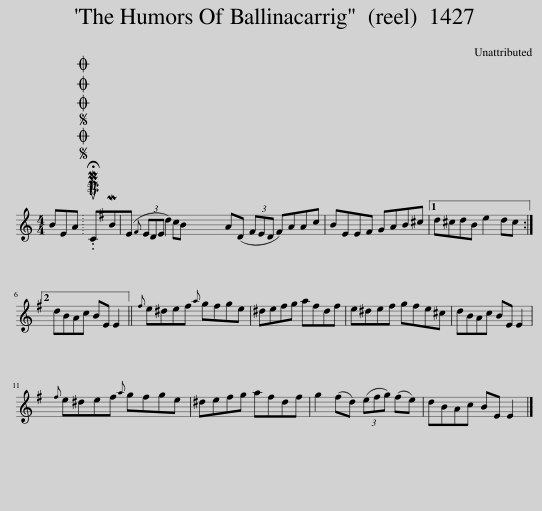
X:1
L:1/8
M:4/4
I:linebreak $
K:C
V:1 treble
V:1
 BEA |SOSOOO .!fermata!PMTuCMB(E{^F} (3EDE d2) cB | A(D (3^FED F)AAc | BEE^F GAB^c |1 d^cdB e2 dc :|2$ %5
 dBAc BE E2 ||{^f} e^def{a} gfge | ^de^fg afdf | e^de^f gfe^c | dBAc BE E2 |$ %10
{^f} e^def{a} gfge | ^de^fg afdf | g2 (^fd) (3(efg) (fe) | dBAc BE E2 |] %14
